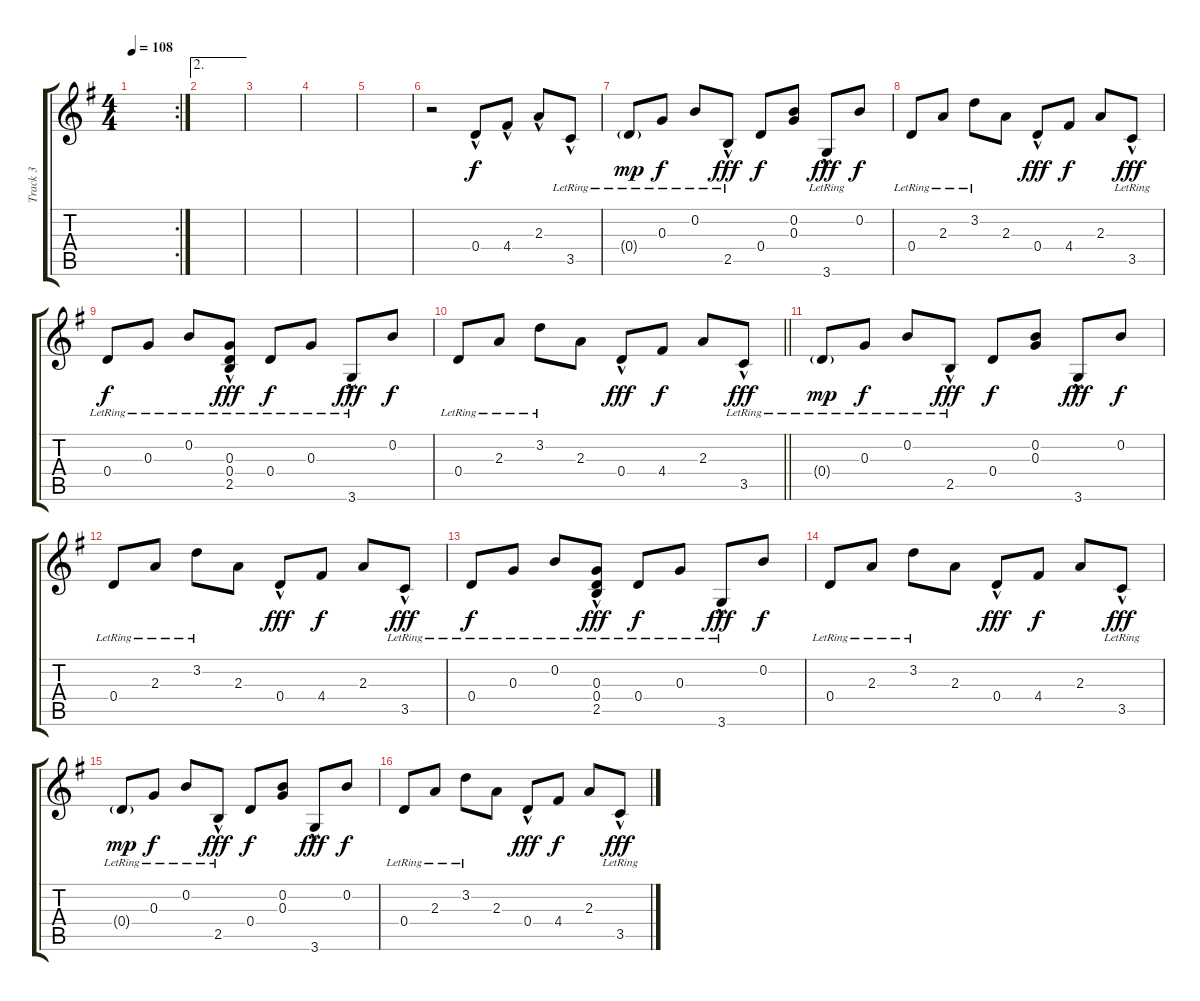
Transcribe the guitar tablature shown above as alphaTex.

\track ("Track 3" "Track 3") {instrument overdrivenguitar}
\staff {score tabs}
\tuning (E4 B3 G3 D3 A2 E2) {hide}
\rc 2
\ts (4 4)
\tempo 108
\clef g2
\ks g
|
\ae 2
|
|
|
|
r.2 0.4{hac}.8 4.4{hac}.8 2.3{hac}.8 3.5{hac lr}.8 |
0.4{g lr}.8{dy mp} 0.3{lr}.8{dy f} 0.2{lr}.8 2.5{hac lr}.8{dy fff} 0.4.8{dy f} (0.2 0.3).8 3.6{hac lr}.8{dy fff} 0.2.8{dy f} |
0.4{lr}.8 2.3{lr}.8 3.2{lr}.8 2.3.8 0.4{hac}.8{dy fff} 4.4.8{dy f} 2.3.8 3.5{hac lr}.8{dy fff} |
0.4{lr}.8{dy f} 0.3{lr}.8 0.2{lr}.8 (0.3{lr} 0.4{lr} 2.5{hac}).8{dy fff} 0.4{lr}.8{dy f} 0.3{lr}.8 3.6{hac lr}.8{dy fff} 0.2.8{dy f} |
\barLineRight lightlight
0.4{lr}.8 2.3{lr}.8 3.2{lr}.8 2.3.8 0.4{hac}.8{dy fff} 4.4.8{dy f} 2.3.8 3.5{hac lr}.8{dy fff} |
0.4{g lr}.8{dy mp volume 5} 0.3{lr}.8{dy f} 0.2{lr}.8 2.5{hac lr}.8{dy fff} 0.4.8{dy f} (0.2 0.3).8 3.6{hac}.8{dy fff} 0.2.8{dy f} |
0.4{lr}.8 2.3{lr}.8 3.2{lr}.8 2.3.8 0.4{hac}.8{dy fff} 4.4.8{dy f} 2.3.8 3.5{hac lr}.8{dy fff} |
0.4{lr}.8{dy f} 0.3{lr}.8 0.2{lr}.8 (0.3{lr} 0.4{lr} 2.5{hac}).8{dy fff} 0.4{lr}.8{dy f} 0.3{lr}.8 3.6{hac lr}.8{dy fff} 0.2.8{dy f} |
0.4{lr}.8 2.3{lr}.8 3.2{lr}.8 2.3.8 0.4{hac}.8{dy fff} 4.4.8{dy f} 2.3.8 3.5{hac lr}.8{dy fff} |
0.4{g lr}.8{dy mp} 0.3{lr}.8{dy f} 0.2{lr}.8 2.5{hac lr}.8{dy fff} 0.4.8{dy f} (0.2 0.3).8 3.6{hac}.8{dy fff} 0.2.8{dy f} |
0.4{lr}.8 2.3{lr}.8 3.2{lr}.8 2.3.8 0.4{hac}.8{dy fff} 4.4.8{dy f} 2.3.8 3.5{hac lr}.8{dy fff}
